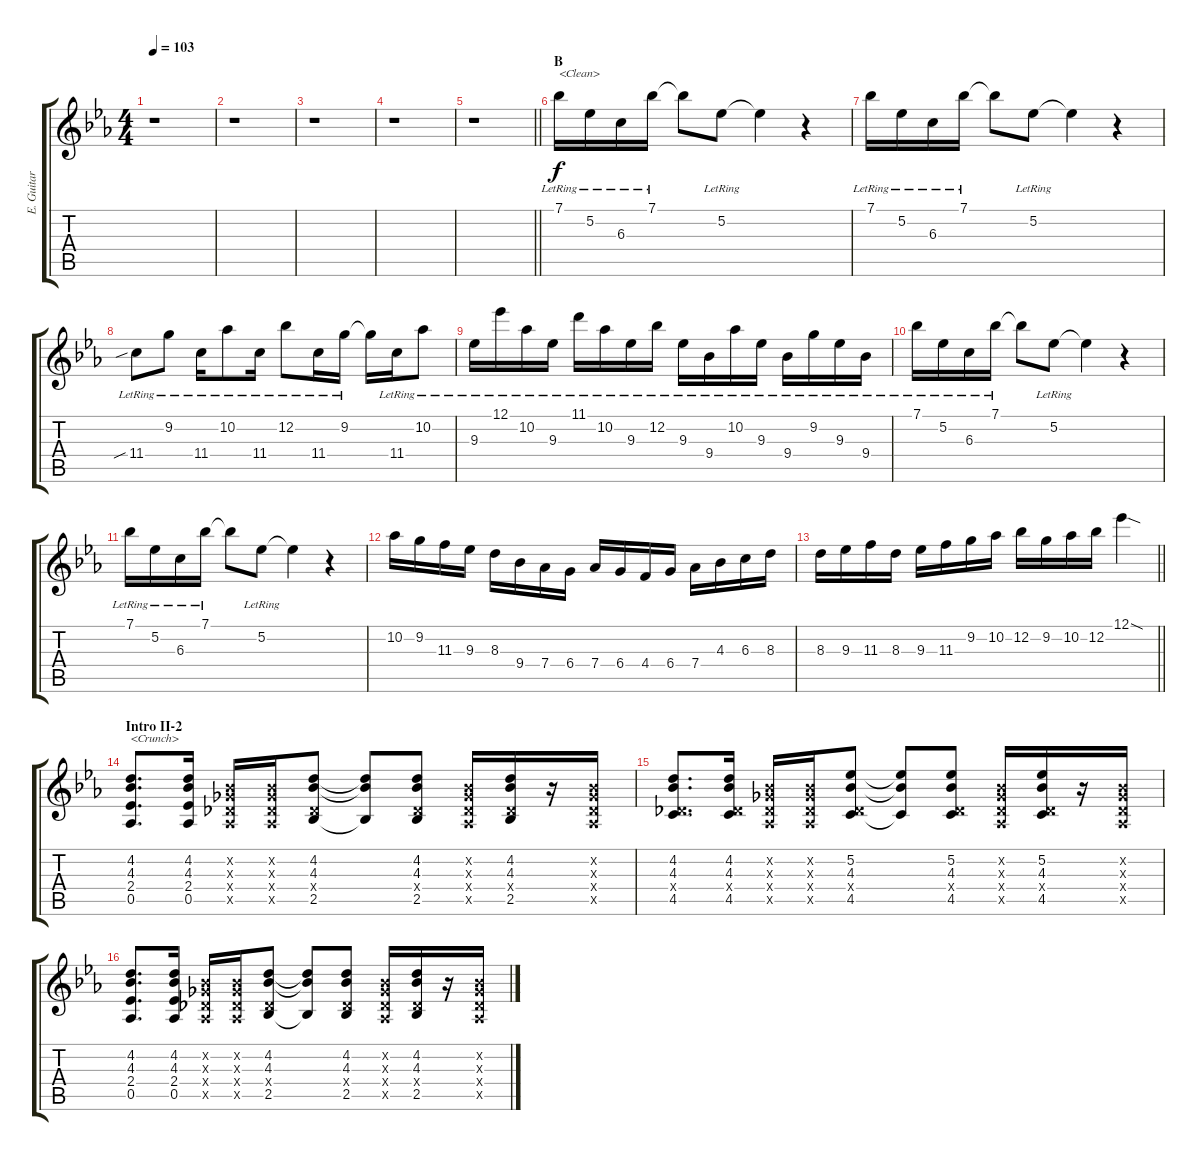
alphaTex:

\track ("E. Guitar I" "E. Guitar ") {instrument overdrivenguitar}
\staff {score tabs}
\tuning (Eb4 Bb3 Gb3 Db3 Ab2 Db2) {hide}
\ts (4 4)
\tempo 103
\clef g2
\ks eb
r.1{dy f} |
r.1 |
r.1 |
r.1 |
\barLineRight lightlight
r.1 |
\section ("" "B")
7.1{lr}.16{txt "<Clean>" instrument electricguitarclean} 5.2{lr}.16 6.3{lr}.16 7.1{lr}.16 7.1{t}.8 5.2{lr}.8 5.2{t}.4 r.4 |
7.1{lr}.16 5.2{lr}.16 6.3{lr}.16 7.1{lr}.16 7.1{t}.8 5.2{lr}.8 5.2{t}.4 r.4 |
11.4{sib lr}.8 9.2{lr}.8 11.4{lr}.16 10.2{lr}.8 11.4{lr}.16 12.2{lr}.8 11.4{lr}.16 9.2{lr}.16 9.2{t}.16 11.4{lr}.16 10.2{lr}.8 |
9.3{lr}.16 12.1{lr}.16 10.2{lr}.16 9.3{lr}.16 11.1{lr}.16 10.2{lr}.16 9.3{lr}.16 12.2{lr}.16 9.3{lr}.16 9.4{lr}.16 10.2{lr}.16 9.3{lr}.16 9.4{lr}.16 9.2{lr}.16 9.3{lr}.16 9.4{lr}.16 |
7.1{lr}.16 5.2{lr}.16 6.3{lr}.16 7.1{lr}.16 7.1{t}.8 5.2{lr}.8 5.2{t}.4 r.4 |
7.1{lr}.16 5.2{lr}.16 6.3{lr}.16 7.1{lr}.16 7.1{t}.8 5.2{lr}.8 5.2{t}.4 r.4 |
10.2.16 9.2.16 11.3.16 9.3.16 8.3.16 9.4.16 7.4.16 6.4.16 7.4.16 6.4.16 4.4.16 6.4.16 7.4.16 4.3.16 6.3.16 8.3.16 |
\barLineRight lightlight
8.3.16 9.3.16 11.3.16 8.3.16 9.3.16 11.3.16 9.2.16 10.2.16 12.2.16 9.2.16 10.2.16 12.2.16 12.1{sod}.4 |
\section ("" "Intro II-2")
(4.2 4.3 2.4 0.5).8{d txt "<Crunch>"} (4.2 4.3 2.4 0.5).16 (0.2{x} 0.3{x} 0.4{x} 0.5{x}).16 (0.2{x} 0.3{x} 0.4{x} 0.5{x}).16 (4.2 4.3 0.4{x} 2.5).8 (4.2{t} 4.3{t} 2.5{t}).8 (4.2 4.3 0.4{x} 2.5).8 (0.2{x} 0.3{x} 0.4{x} 0.5{x}).16 (4.2 4.3 0.4{x} 2.5).16 r.16 (0.2{x} 0.3{x} 0.4{x} 0.5{x}).16 |
(4.2 4.3 0.4{x} 4.5).8{d} (4.2 4.3 0.4{x} 4.5).16 (0.2{x} 0.3{x} 0.4{x} 0.5{x}).16 (0.2{x} 0.3{x} 0.4{x} 0.5{x}).16 (5.2 4.3 0.4{x} 4.5).8 (5.2{t} 4.3{t} 4.5{t}).8 (5.2 4.3 0.4{x} 4.5).8 (0.2{x} 0.3{x} 0.4{x} 0.5{x}).16 (5.2 4.3 0.4{x} 4.5).16 r.16 (0.2{x} 0.3{x} 0.4{x} 0.5{x}).16 |
(4.2 4.3 2.4 0.5).8{d} (4.2 4.3 2.4 0.5).16 (0.2{x} 0.3{x} 0.4{x} 0.5{x}).16 (0.2{x} 0.3{x} 0.4{x} 0.5{x}).16 (4.2 4.3 0.4{x} 2.5).8 (4.2{t} 4.3{t} 2.5{t}).8 (4.2 4.3 0.4{x} 2.5).8 (0.2{x} 0.3{x} 0.4{x} 0.5{x}).16 (4.2 4.3 0.4{x} 2.5).16 r.16 (0.2{x} 0.3{x} 0.4{x} 0.5{x}).16
